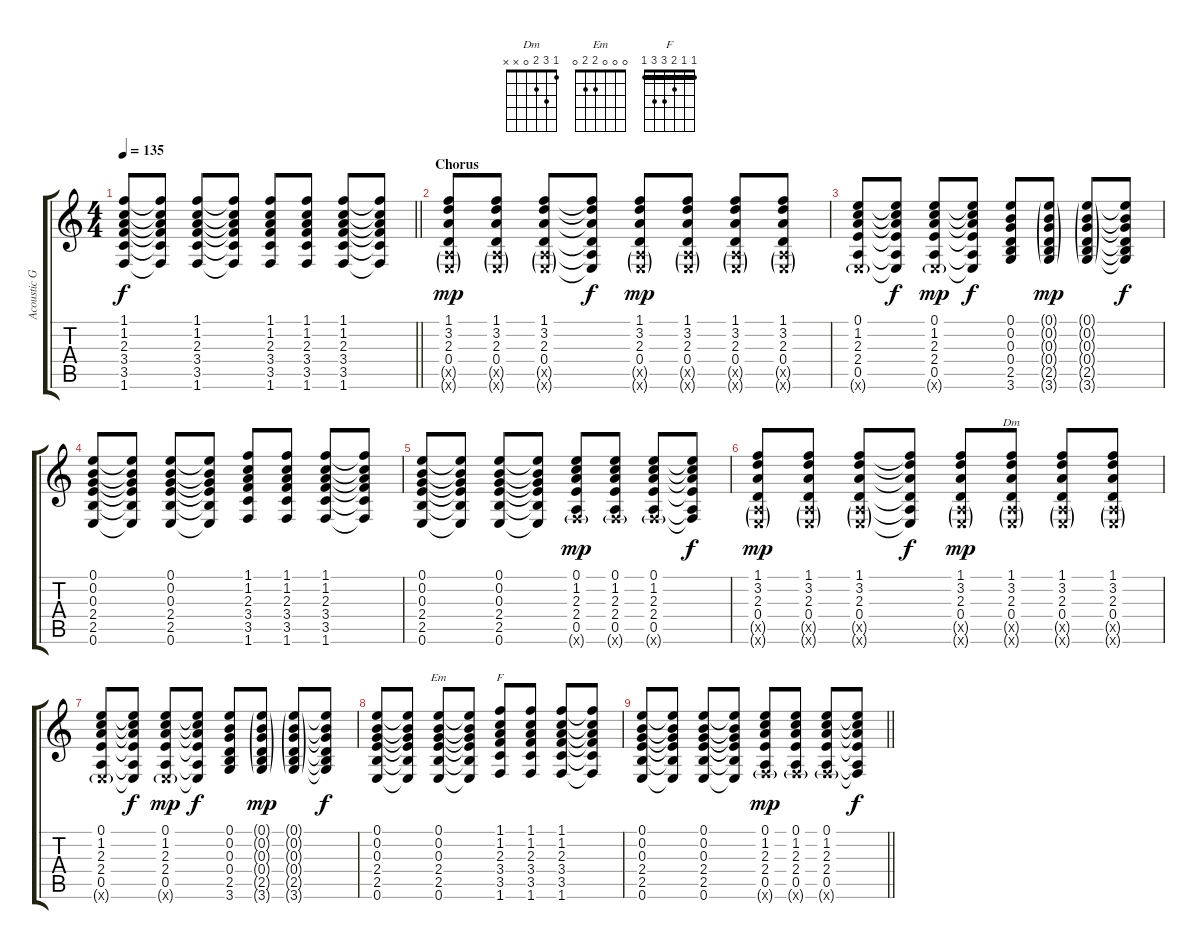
\track ("Acoustic Guitar" "Acoustic G") {instrument acousticguitarsteel}
\staff {score tabs}
\tuning (E4 B3 G3 D3 A2 E2) {hide}
\chord ("Dm" 1 3 2 0 x x)
\chord ("Em" 0 0 0 2 2 0)
\chord ("F" 1 1 2 3 3 1) {barre 1}
\ts (4 4)
\tempo 135
\clef g2
\barLineRight lightlight
\ks c
(1.1 1.2 2.3 3.4 3.5 1.6).8{dy f} (1.1{t} 1.2{t} 2.3{t} 3.4{t} 3.5{t} 1.6{t}).8 (1.1 1.2 2.3 3.4 3.5 1.6).8 (1.1{t} 1.2{t} 2.3{t} 3.4{t} 3.5{t} 1.6{t}).8 (1.1 1.2 2.3 3.4 3.5 1.6).8 (1.1 1.2 2.3 3.4 3.5 1.6).8 (1.1 1.2 2.3 3.4 3.5 1.6).8 (1.1{t} 1.2{t} 2.3{t} 3.4{t} 3.5{t} 1.6{t}).8 |
\section ("" "Chorus")
(1.1 3.2 2.3 0.4 0.5{g x} 0.6{g x}).8{dy mp} (1.1 3.2 2.3 0.4 0.5{g x} 0.6{g x}).8 (1.1 3.2 2.3 0.4 0.5{g x} 0.6{g x}).8 (1.1{t} 3.2{t} 2.3{t} 0.4{t} 0.5{t} 0.6{t}).8{dy f} (1.1 3.2 2.3 0.4 0.5{g x} 0.6{g x}).8{dy mp} (1.1 3.2 2.3 0.4 0.5{g x} 0.6{g x}).8 (1.1 3.2 2.3 0.4 0.5{g x} 0.6{g x}).8 (1.1 3.2 2.3 0.4 0.5{g x} 0.6{g x}).8 |
(0.1 1.2 2.3 2.4 0.5 0.6{g x}).8 (0.1{t} 1.2{t} 2.3{t} 2.4{t} 0.5{t} 0.6{t}).8{dy f} (0.1 1.2 2.3 2.4 0.5 0.6{g x}).8{dy mp} (0.1{t} 1.2{t} 2.3{t} 2.4{t} 0.5{t} 0.6{t}).8{dy f} (0.1 0.2 0.3 0.4 2.5 3.6).8 (0.1{g} 0.2{g} 0.3{g} 0.4{g} 2.5{g} 3.6{g}).8{dy mp} (0.1{g} 0.2{g} 0.3{g} 0.4{g} 2.5{g} 3.6{g}).8 (0.1{t} 0.2{t} 0.3{t} 0.4{t} 2.5{t} 3.6{t}).8{dy f} |
(0.1 0.2 0.3 2.4 2.5 0.6).8 (0.1{t} 0.2{t} 0.3{t} 2.4{t} 2.5{t} 0.6{t}).8 (0.1 0.2 0.3 2.4 2.5 0.6).8 (0.1{t} 0.2{t} 0.3{t} 2.4{t} 2.5{t} 0.6{t}).8 (1.1 1.2 2.3 3.4 3.5 1.6).8 (1.1 1.2 2.3 3.4 3.5 1.6).8 (1.1 1.2 2.3 3.4 3.5 1.6).8 (1.1{t} 1.2{t} 2.3{t} 3.4{t} 3.5{t} 1.6{t}).8 |
(0.1 0.2 0.3 2.4 2.5 0.6).8 (0.1{t} 0.2{t} 0.3{t} 2.4{t} 2.5{t} 0.6{t}).8 (0.1 0.2 0.3 2.4 2.5 0.6).8 (0.1{t} 0.2{t} 0.3{t} 2.4{t} 2.5{t} 0.6{t}).8 (0.1 1.2 2.3 2.4 0.5 1.6{g x}).8{dy mp} (0.1 1.2 2.3 2.4 0.5 1.6{g x}).8 (0.1 1.2 2.3 2.4 0.5 1.6{g x}).8 (0.1{t} 1.2{t} 2.3{t} 2.4{t} 0.5{t} 1.6{t}).8{dy f} |
(1.1 3.2 2.3 0.4 0.5{g x} 0.6{g x}).8{dy mp} (1.1 3.2 2.3 0.4 0.5{g x} 0.6{g x}).8 (1.1 3.2 2.3 0.4 0.5{g x} 0.6{g x}).8 (1.1{t} 3.2{t} 2.3{t} 0.4{t} 0.5{t} 0.6{t}).8{dy f} (1.1 3.2 2.3 0.4 0.5{g x} 0.6{g x}).8{dy mp} (1.1 3.2 2.3 0.4 0.5{g x} 0.6{g x}).8{ch "Dm"} (1.1 3.2 2.3 0.4 0.5{g x} 0.6{g x}).8 (1.1 3.2 2.3 0.4 0.5{g x} 0.6{g x}).8 |
(0.1 1.2 2.3 2.4 0.5 0.6{g x}).8 (0.1{t} 1.2{t} 2.3{t} 2.4{t} 0.5{t} 0.6{t}).8{dy f} (0.1 1.2 2.3 2.4 0.5 0.6{g x}).8{dy mp} (0.1{t} 1.2{t} 2.3{t} 2.4{t} 0.5{t} 0.6{t}).8{dy f} (0.1 0.2 0.3 0.4 2.5 3.6).8 (0.1{g} 0.2{g} 0.3{g} 0.4{g} 2.5{g} 3.6{g}).8{dy mp} (0.1{g} 0.2{g} 0.3{g} 0.4{g} 2.5{g} 3.6{g}).8 (0.1{t} 0.2{t} 0.3{t} 0.4{t} 2.5{t} 3.6{t}).8{dy f} |
(0.1 0.2 0.3 2.4 2.5 0.6).8 (0.1{t} 0.2{t} 0.3{t} 2.4{t} 2.5{t} 0.6{t}).8 (0.1 0.2 0.3 2.4 2.5 0.6).8{ch "Em"} (0.1{t} 0.2{t} 0.3{t} 2.4{t} 2.5{t} 0.6{t}).8 (1.1 1.2 2.3 3.4 3.5 1.6).8{ch "F"} (1.1 1.2 2.3 3.4 3.5 1.6).8 (1.1 1.2 2.3 3.4 3.5 1.6).8 (1.1{t} 1.2{t} 2.3{t} 3.4{t} 3.5{t} 1.6{t}).8 |
\barLineRight lightlight
(0.1 0.2 0.3 2.4 2.5 0.6).8 (0.1{t} 0.2{t} 0.3{t} 2.4{t} 2.5{t} 0.6{t}).8 (0.1 0.2 0.3 2.4 2.5 0.6).8 (0.1{t} 0.2{t} 0.3{t} 2.4{t} 2.5{t} 0.6{t}).8 (0.1 1.2 2.3 2.4 0.5 1.6{g x}).8{dy mp} (0.1 1.2 2.3 2.4 0.5 1.6{g x}).8 (0.1 1.2 2.3 2.4 0.5 1.6{g x}).8 (0.1{t} 1.2{t} 2.3{t} 2.4{t} 0.5{t} 1.6{t}).8{dy f}
